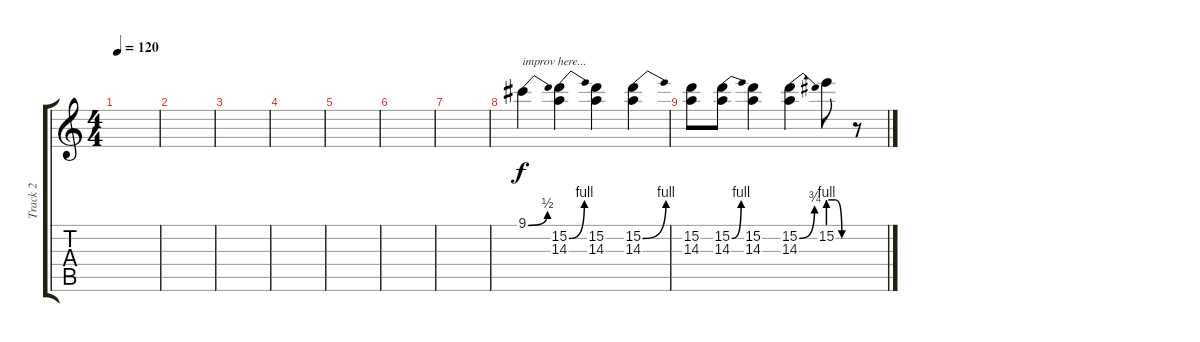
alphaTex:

\track ("Track 2" "Track 2") {instrument overdrivenguitar}
\staff {score tabs}
\tuning (E4 B3 G3 D3 A2 E2) {hide}
\ts (4 4)
\tempo 120
\clef g2
\ks c
|
|
|
|
|
|
|
9.1{be (bend 0 0 60 2)}.4{txt "improv here..." dy f} (15.2{be (bend 0 0 60 4)} 14.3).4 (15.2 14.3).4 (15.2{be (bend 0 0 60 4)} 14.3).4 |
(15.2 14.3).8 (15.2{be (bend 0 0 60 4)} 14.3).8 (15.2 14.3).4 (15.2{be (bend 0 0 60 3)} 14.3).4 15.2{be (custom 0 4 20 4 40 0 60 0)}.8 r.8
